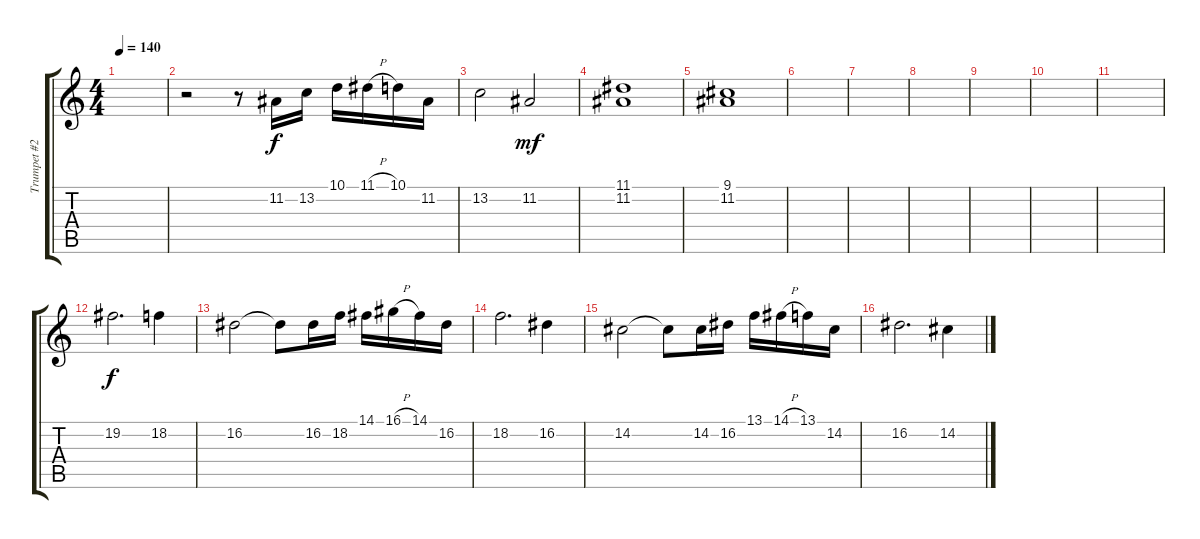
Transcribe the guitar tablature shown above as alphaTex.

\track ("Trumpet #2" "Trumpet #2") {instrument trumpet}
\staff {score tabs}
\tuning (E4 B3 G3 D3 A2 E2) {hide}
\ts (4 4)
\tempo 140
\clef g2
\ks c
|
r.2 r.8 11.2.16 13.2.16 10.1.16 11.1{h}.16 10.1.16 11.2.16 |
13.2.2 11.2.2{dy mf} |
(11.1 11.2).1 |
(9.1 11.2).1 |
|
|
|
|
|
|
19.2.2{d dy f} 18.2.4 |
16.2.2 16.2{t}.8 16.2.16 18.2.16 14.1.16 16.1{h}.16 14.1.16 16.2.16 |
18.2.2{d} 16.2.4 |
14.2.2 14.2{t}.8 14.2.16 16.2.16 13.1.16 14.1{h}.16 13.1.16 14.2.16 |
16.2.2{d} 14.2.4
